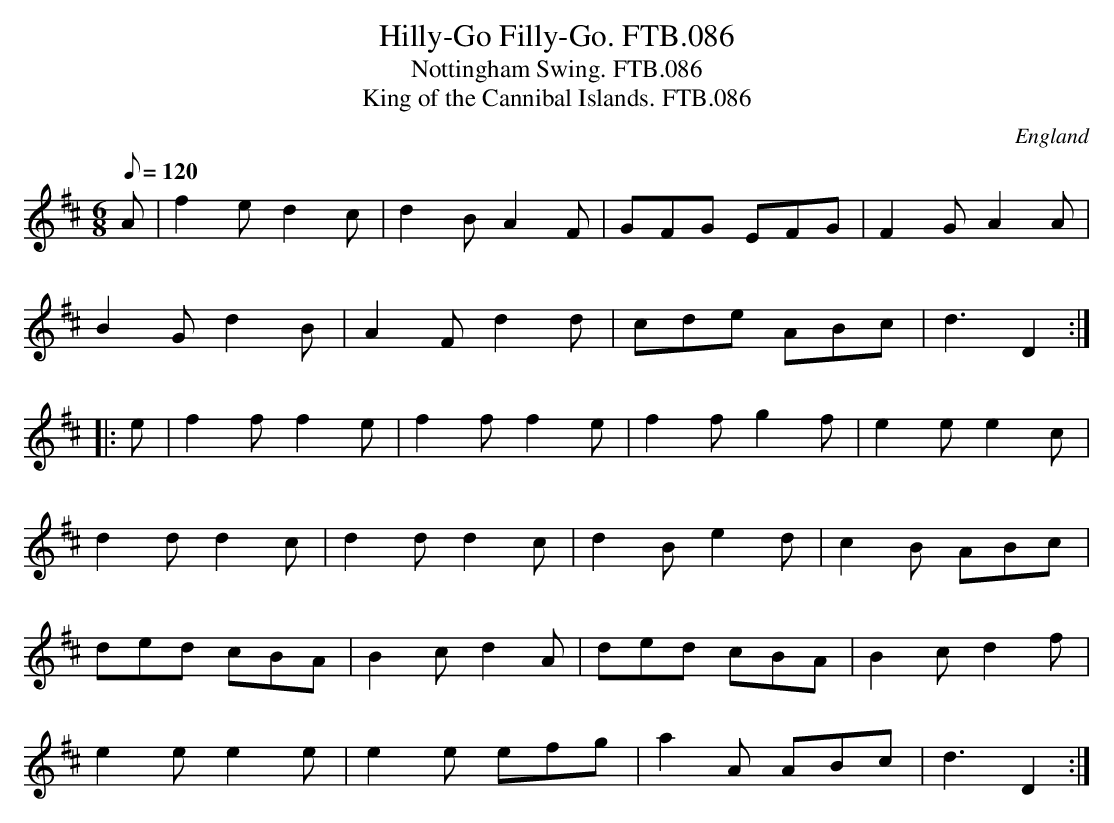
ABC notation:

X:1
T:Hilly-Go Filly-Go. FTB.086
T:Nottingham Swing. FTB.086
T:King of the Cannibal Islands. FTB.086
M:6/8
Q:120
O:England
K:D
A|f2e d2c|d2B A2F|GFG EFG|F2G A2A|
B2G d2B|A2F d2d|cde ABc|d3 D2:|
|:e|f2f f2e|f2f f2e|f2f g2f|e2e e2c|
d2d d2c|d2d d2c|d2B e2d|c2B ABc|
ded cBA|B2c d2A|ded cBA|B2c d2f|
e2e e2e|e2e efg|a2A ABc|d3 D2:|
